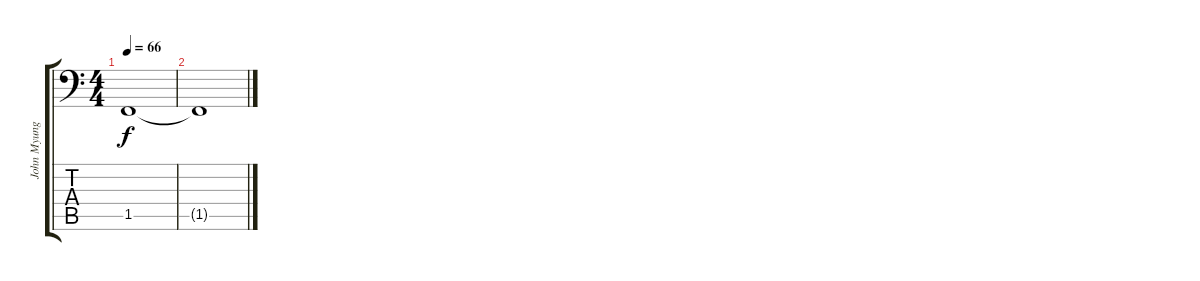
\track ("John Myung" "John Myung") {instrument electricbassfinger}
\staff {score tabs}
\tuning (C3 G2 D2 A1 E1 B0) {hide}
\ts (4 4)
\tempo 66
\clef f4
\ks c
1.5{t}.1{dy f} |
1.5{t}.1
